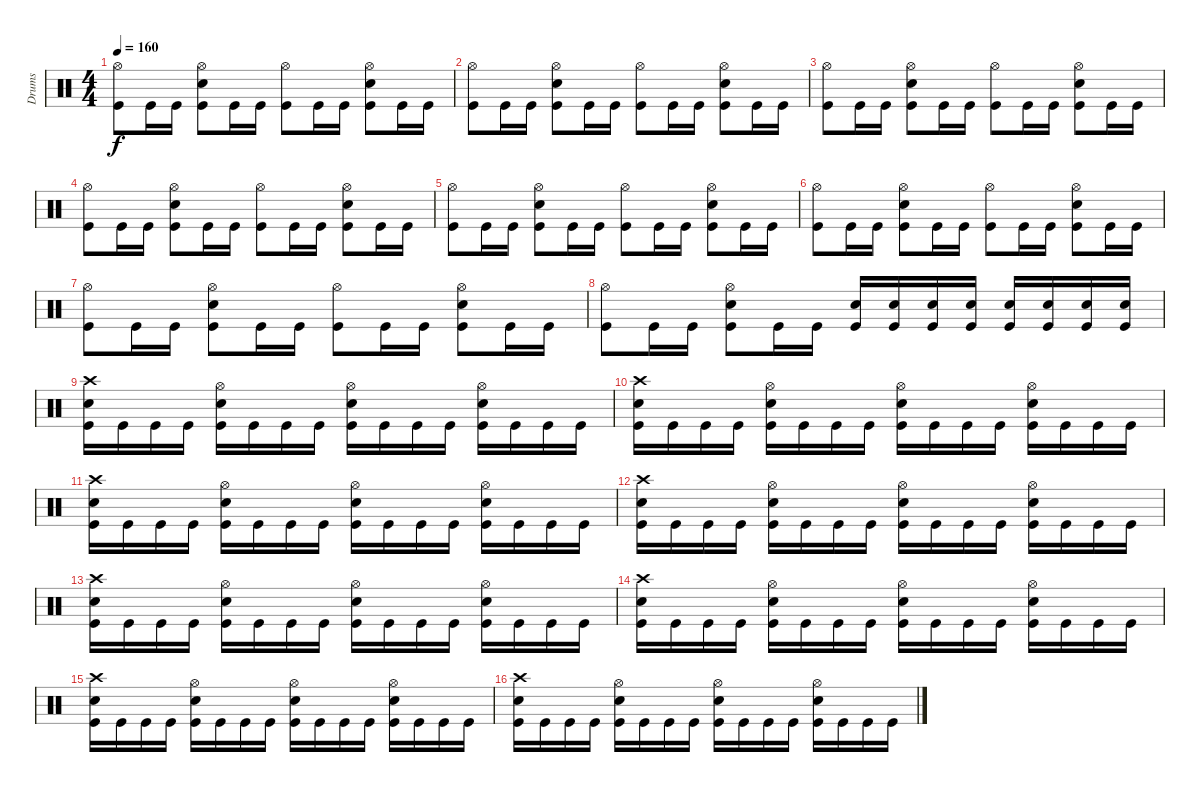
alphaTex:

\track ("Drums" "Drums") {instrument percussion}
\staff {score}
\articulation defaults
\ts (4 4)
\tempo 160
\clef neutral
\ks c
("Hi-Hat (open)" "Kick (hit)").8{dy f} "Kick (hit)".16 "Kick (hit)".16 ("Hi-Hat (open)" "Snare (hit) 2" "Kick (hit)").8 "Kick (hit)".16 "Kick (hit)".16 ("Hi-Hat (open)" "Kick (hit)").8 "Kick (hit)".16 "Kick (hit)".16 ("Hi-Hat (open)" "Snare (hit) 2" "Kick (hit)").8 "Kick (hit)".16 "Kick (hit)".16 |
("Hi-Hat (open)" "Kick (hit)").8 "Kick (hit)".16 "Kick (hit)".16 ("Hi-Hat (open)" "Snare (hit) 2" "Kick (hit)").8 "Kick (hit)".16 "Kick (hit)".16 ("Hi-Hat (open)" "Kick (hit)").8 "Kick (hit)".16 "Kick (hit)".16 ("Hi-Hat (open)" "Snare (hit) 2" "Kick (hit)").8 "Kick (hit)".16 "Kick (hit)".16 |
("Hi-Hat (open)" "Kick (hit)").8 "Kick (hit)".16 "Kick (hit)".16 ("Hi-Hat (open)" "Snare (hit) 2" "Kick (hit)").8 "Kick (hit)".16 "Kick (hit)".16 ("Hi-Hat (open)" "Kick (hit)").8 "Kick (hit)".16 "Kick (hit)".16 ("Hi-Hat (open)" "Snare (hit) 2" "Kick (hit)").8 "Kick (hit)".16 "Kick (hit)".16 |
("Hi-Hat (open)" "Kick (hit)").8 "Kick (hit)".16 "Kick (hit)".16 ("Hi-Hat (open)" "Snare (hit) 2" "Kick (hit)").8 "Kick (hit)".16 "Kick (hit)".16 ("Hi-Hat (open)" "Kick (hit)").8 "Kick (hit)".16 "Kick (hit)".16 ("Hi-Hat (open)" "Snare (hit) 2" "Kick (hit)").8 "Kick (hit)".16 "Kick (hit)".16 |
("Hi-Hat (open)" "Kick (hit)").8 "Kick (hit)".16 "Kick (hit)".16 ("Hi-Hat (open)" "Snare (hit) 2" "Kick (hit)").8 "Kick (hit)".16 "Kick (hit)".16 ("Hi-Hat (open)" "Kick (hit)").8 "Kick (hit)".16 "Kick (hit)".16 ("Hi-Hat (open)" "Snare (hit) 2" "Kick (hit)").8 "Kick (hit)".16 "Kick (hit)".16 |
("Hi-Hat (open)" "Kick (hit)").8 "Kick (hit)".16 "Kick (hit)".16 ("Hi-Hat (open)" "Snare (hit) 2" "Kick (hit)").8 "Kick (hit)".16 "Kick (hit)".16 ("Hi-Hat (open)" "Kick (hit)").8 "Kick (hit)".16 "Kick (hit)".16 ("Hi-Hat (open)" "Snare (hit) 2" "Kick (hit)").8 "Kick (hit)".16 "Kick (hit)".16 |
("Hi-Hat (open)" "Kick (hit)").8 "Kick (hit)".16 "Kick (hit)".16 ("Hi-Hat (open)" "Snare (hit) 2" "Kick (hit)").8 "Kick (hit)".16 "Kick (hit)".16 ("Hi-Hat (open)" "Kick (hit)").8 "Kick (hit)".16 "Kick (hit)".16 ("Hi-Hat (open)" "Snare (hit) 2" "Kick (hit)").8 "Kick (hit)".16 "Kick (hit)".16 |
("Hi-Hat (open)" "Kick (hit)").8 "Kick (hit)".16 "Kick (hit)".16 ("Hi-Hat (open)" "Snare (hit) 2" "Kick (hit)").8 "Kick (hit)".16 "Kick (hit)".16 ("Snare (hit) 2" "Kick (hit)").16 ("Snare (hit) 2" "Kick (hit)").16 ("Snare (hit) 2" "Kick (hit)").16 ("Snare (hit) 2" "Kick (hit)").16 ("Snare (hit) 2" "Kick (hit)").16 ("Snare (hit) 2" "Kick (hit)").16 ("Snare (hit) 2" "Kick (hit)").16 ("Snare (hit) 2" "Kick (hit)").16 |
("Crash high (hit)" "Snare (hit) 2" "Kick (hit)").16 "Kick (hit)".16 "Kick (hit)".16 "Kick (hit)".16 ("Hi-Hat (open)" "Snare (hit) 2" "Kick (hit)").16 "Kick (hit)".16 "Kick (hit)".16 "Kick (hit)".16 ("Hi-Hat (open)" "Snare (hit) 2" "Kick (hit)").16 "Kick (hit)".16 "Kick (hit)".16 "Kick (hit)".16 ("Hi-Hat (open)" "Snare (hit) 2" "Kick (hit)").16 "Kick (hit)".16 "Kick (hit)".16 "Kick (hit)".16 |
("Crash high (hit)" "Snare (hit) 2" "Kick (hit)").16 "Kick (hit)".16 "Kick (hit)".16 "Kick (hit)".16 ("Hi-Hat (open)" "Snare (hit) 2" "Kick (hit)").16 "Kick (hit)".16 "Kick (hit)".16 "Kick (hit)".16 ("Hi-Hat (open)" "Snare (hit) 2" "Kick (hit)").16 "Kick (hit)".16 "Kick (hit)".16 "Kick (hit)".16 ("Hi-Hat (open)" "Snare (hit) 2" "Kick (hit)").16 "Kick (hit)".16 "Kick (hit)".16 "Kick (hit)".16 |
("Crash high (hit)" "Snare (hit) 2" "Kick (hit)").16 "Kick (hit)".16 "Kick (hit)".16 "Kick (hit)".16 ("Hi-Hat (open)" "Snare (hit) 2" "Kick (hit)").16 "Kick (hit)".16 "Kick (hit)".16 "Kick (hit)".16 ("Hi-Hat (open)" "Snare (hit) 2" "Kick (hit)").16 "Kick (hit)".16 "Kick (hit)".16 "Kick (hit)".16 ("Hi-Hat (open)" "Snare (hit) 2" "Kick (hit)").16 "Kick (hit)".16 "Kick (hit)".16 "Kick (hit)".16 |
("Crash high (hit)" "Snare (hit) 2" "Kick (hit)").16 "Kick (hit)".16 "Kick (hit)".16 "Kick (hit)".16 ("Hi-Hat (open)" "Snare (hit) 2" "Kick (hit)").16 "Kick (hit)".16 "Kick (hit)".16 "Kick (hit)".16 ("Hi-Hat (open)" "Snare (hit) 2" "Kick (hit)").16 "Kick (hit)".16 "Kick (hit)".16 "Kick (hit)".16 ("Hi-Hat (open)" "Snare (hit) 2" "Kick (hit)").16 "Kick (hit)".16 "Kick (hit)".16 "Kick (hit)".16 |
("Crash high (hit)" "Snare (hit) 2" "Kick (hit)").16 "Kick (hit)".16 "Kick (hit)".16 "Kick (hit)".16 ("Hi-Hat (open)" "Snare (hit) 2" "Kick (hit)").16 "Kick (hit)".16 "Kick (hit)".16 "Kick (hit)".16 ("Hi-Hat (open)" "Snare (hit) 2" "Kick (hit)").16 "Kick (hit)".16 "Kick (hit)".16 "Kick (hit)".16 ("Hi-Hat (open)" "Snare (hit) 2" "Kick (hit)").16 "Kick (hit)".16 "Kick (hit)".16 "Kick (hit)".16 |
("Crash high (hit)" "Snare (hit) 2" "Kick (hit)").16 "Kick (hit)".16 "Kick (hit)".16 "Kick (hit)".16 ("Hi-Hat (open)" "Snare (hit) 2" "Kick (hit)").16 "Kick (hit)".16 "Kick (hit)".16 "Kick (hit)".16 ("Hi-Hat (open)" "Snare (hit) 2" "Kick (hit)").16 "Kick (hit)".16 "Kick (hit)".16 "Kick (hit)".16 ("Hi-Hat (open)" "Snare (hit) 2" "Kick (hit)").16 "Kick (hit)".16 "Kick (hit)".16 "Kick (hit)".16 |
("Crash high (hit)" "Snare (hit) 2" "Kick (hit)").16 "Kick (hit)".16 "Kick (hit)".16 "Kick (hit)".16 ("Hi-Hat (open)" "Snare (hit) 2" "Kick (hit)").16 "Kick (hit)".16 "Kick (hit)".16 "Kick (hit)".16 ("Hi-Hat (open)" "Snare (hit) 2" "Kick (hit)").16 "Kick (hit)".16 "Kick (hit)".16 "Kick (hit)".16 ("Hi-Hat (open)" "Snare (hit) 2" "Kick (hit)").16 "Kick (hit)".16 "Kick (hit)".16 "Kick (hit)".16 |
("Crash high (hit)" "Snare (hit) 2" "Kick (hit)").16 "Kick (hit)".16 "Kick (hit)".16 "Kick (hit)".16 ("Hi-Hat (open)" "Snare (hit) 2" "Kick (hit)").16 "Kick (hit)".16 "Kick (hit)".16 "Kick (hit)".16 ("Hi-Hat (open)" "Snare (hit) 2" "Kick (hit)").16 "Kick (hit)".16 "Kick (hit)".16 "Kick (hit)".16 ("Hi-Hat (open)" "Snare (hit) 2" "Kick (hit)").16 "Kick (hit)".16 "Kick (hit)".16 "Kick (hit)".16
